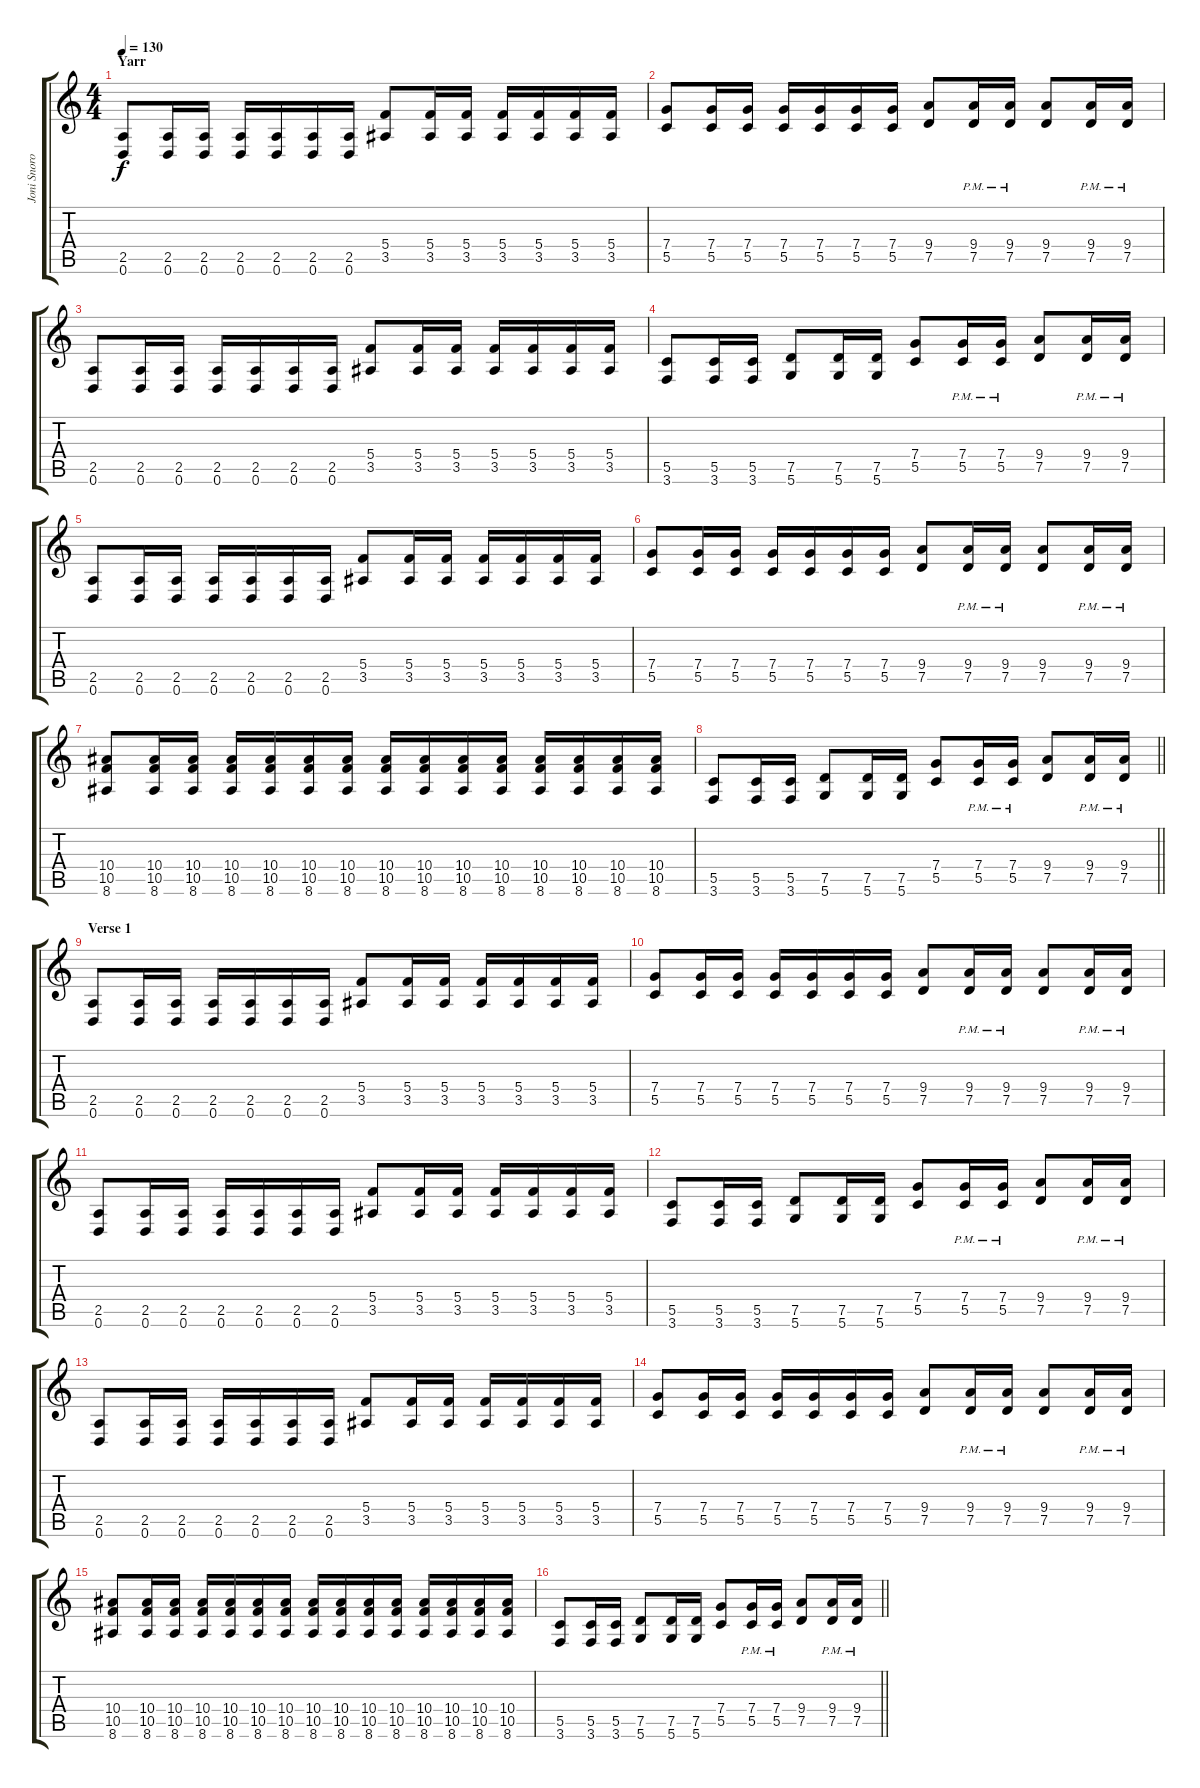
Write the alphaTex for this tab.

\track ("Joni Snoro - Guitar" "Joni Snoro") {instrument distortionguitar}
\staff {score tabs}
\tuning (D4 A3 F3 C3 G2 D2) {hide}
\ts (4 4)
\section ("" "Yarr")
\tempo 130
\clef g2
\ks c
(2.5 0.6).8{dy f} (2.5 0.6).16 (2.5 0.6).16 (2.5 0.6).16 (2.5 0.6).16 (2.5 0.6).16 (2.5 0.6).16 (5.4 3.5).8 (5.4 3.5).16 (5.4 3.5).16 (5.4 3.5).16 (5.4 3.5).16 (5.4 3.5).16 (5.4 3.5).16 |
(7.4 5.5).8 (7.4 5.5).16 (7.4 5.5).16 (7.4 5.5).16 (7.4 5.5).16 (7.4 5.5).16 (7.4 5.5).16 (9.4 7.5).8 (9.4 7.5{pm}).16 (9.4 7.5{pm}).16 (9.4 7.5).8 (9.4 7.5{pm}).16 (9.4 7.5{pm}).16 |
(2.5 0.6).8 (2.5 0.6).16 (2.5 0.6).16 (2.5 0.6).16 (2.5 0.6).16 (2.5 0.6).16 (2.5 0.6).16 (5.4 3.5).8 (5.4 3.5).16 (5.4 3.5).16 (5.4 3.5).16 (5.4 3.5).16 (5.4 3.5).16 (5.4 3.5).16 |
(5.5 3.6).8 (5.5 3.6).16 (5.5 3.6).16 (7.5 5.6).8 (7.5 5.6).16 (7.5 5.6).16 (7.4 5.5).8 (7.4{pm} 5.5{pm}).16 (7.4{pm} 5.5{pm}).16 (9.4 7.5).8 (9.4 7.5{pm}).16 (9.4 7.5{pm}).16 |
(2.5 0.6).8 (2.5 0.6).16 (2.5 0.6).16 (2.5 0.6).16 (2.5 0.6).16 (2.5 0.6).16 (2.5 0.6).16 (5.4 3.5).8 (5.4 3.5).16 (5.4 3.5).16 (5.4 3.5).16 (5.4 3.5).16 (5.4 3.5).16 (5.4 3.5).16 |
(7.4 5.5).8 (7.4 5.5).16 (7.4 5.5).16 (7.4 5.5).16 (7.4 5.5).16 (7.4 5.5).16 (7.4 5.5).16 (9.4 7.5).8 (9.4 7.5{pm}).16 (9.4 7.5{pm}).16 (9.4 7.5).8 (9.4 7.5{pm}).16 (9.4 7.5{pm}).16 |
(10.4 10.5 8.6).8 (10.4 10.5 8.6).16 (10.4 10.5 8.6).16 (10.4 10.5 8.6).16 (10.4 10.5 8.6).16 (10.4 10.5 8.6).16 (10.4 10.5 8.6).16 (10.4 10.5 8.6).16 (10.4 10.5 8.6).16 (10.4 10.5 8.6).16 (10.4 10.5 8.6).16 (10.4 10.5 8.6).16 (10.4 10.5 8.6).16 (10.4 10.5 8.6).16 (10.4 10.5 8.6).16 |
\barLineRight lightlight
(5.5 3.6).8 (5.5 3.6).16 (5.5 3.6).16 (7.5 5.6).8 (7.5 5.6).16 (7.5 5.6).16 (7.4 5.5).8 (7.4{pm} 5.5{pm}).16 (7.4{pm} 5.5{pm}).16 (9.4 7.5).8 (9.4 7.5{pm}).16 (9.4 7.5{pm}).16 |
\section ("" "Verse 1")
(2.5 0.6).8 (2.5 0.6).16 (2.5 0.6).16 (2.5 0.6).16 (2.5 0.6).16 (2.5 0.6).16 (2.5 0.6).16 (5.4 3.5).8 (5.4 3.5).16 (5.4 3.5).16 (5.4 3.5).16 (5.4 3.5).16 (5.4 3.5).16 (5.4 3.5).16 |
(7.4 5.5).8 (7.4 5.5).16 (7.4 5.5).16 (7.4 5.5).16 (7.4 5.5).16 (7.4 5.5).16 (7.4 5.5).16 (9.4 7.5).8 (9.4 7.5{pm}).16 (9.4 7.5{pm}).16 (9.4 7.5).8 (9.4 7.5{pm}).16 (9.4 7.5{pm}).16 |
(2.5 0.6).8 (2.5 0.6).16 (2.5 0.6).16 (2.5 0.6).16 (2.5 0.6).16 (2.5 0.6).16 (2.5 0.6).16 (5.4 3.5).8 (5.4 3.5).16 (5.4 3.5).16 (5.4 3.5).16 (5.4 3.5).16 (5.4 3.5).16 (5.4 3.5).16 |
(5.5 3.6).8 (5.5 3.6).16 (5.5 3.6).16 (7.5 5.6).8 (7.5 5.6).16 (7.5 5.6).16 (7.4 5.5).8 (7.4{pm} 5.5{pm}).16 (7.4{pm} 5.5{pm}).16 (9.4 7.5).8 (9.4 7.5{pm}).16 (9.4 7.5{pm}).16 |
(2.5 0.6).8 (2.5 0.6).16 (2.5 0.6).16 (2.5 0.6).16 (2.5 0.6).16 (2.5 0.6).16 (2.5 0.6).16 (5.4 3.5).8 (5.4 3.5).16 (5.4 3.5).16 (5.4 3.5).16 (5.4 3.5).16 (5.4 3.5).16 (5.4 3.5).16 |
(7.4 5.5).8 (7.4 5.5).16 (7.4 5.5).16 (7.4 5.5).16 (7.4 5.5).16 (7.4 5.5).16 (7.4 5.5).16 (9.4 7.5).8 (9.4 7.5{pm}).16 (9.4 7.5{pm}).16 (9.4 7.5).8 (9.4 7.5{pm}).16 (9.4 7.5{pm}).16 |
(10.4 10.5 8.6).8 (10.4 10.5 8.6).16 (10.4 10.5 8.6).16 (10.4 10.5 8.6).16 (10.4 10.5 8.6).16 (10.4 10.5 8.6).16 (10.4 10.5 8.6).16 (10.4 10.5 8.6).16 (10.4 10.5 8.6).16 (10.4 10.5 8.6).16 (10.4 10.5 8.6).16 (10.4 10.5 8.6).16 (10.4 10.5 8.6).16 (10.4 10.5 8.6).16 (10.4 10.5 8.6).16 |
\barLineRight lightlight
(5.5 3.6).8 (5.5 3.6).16 (5.5 3.6).16 (7.5 5.6).8 (7.5 5.6).16 (7.5 5.6).16 (7.4 5.5).8 (7.4{pm} 5.5{pm}).16 (7.4{pm} 5.5{pm}).16 (9.4 7.5).8 (9.4 7.5{pm}).16 (9.4 7.5{pm}).16
